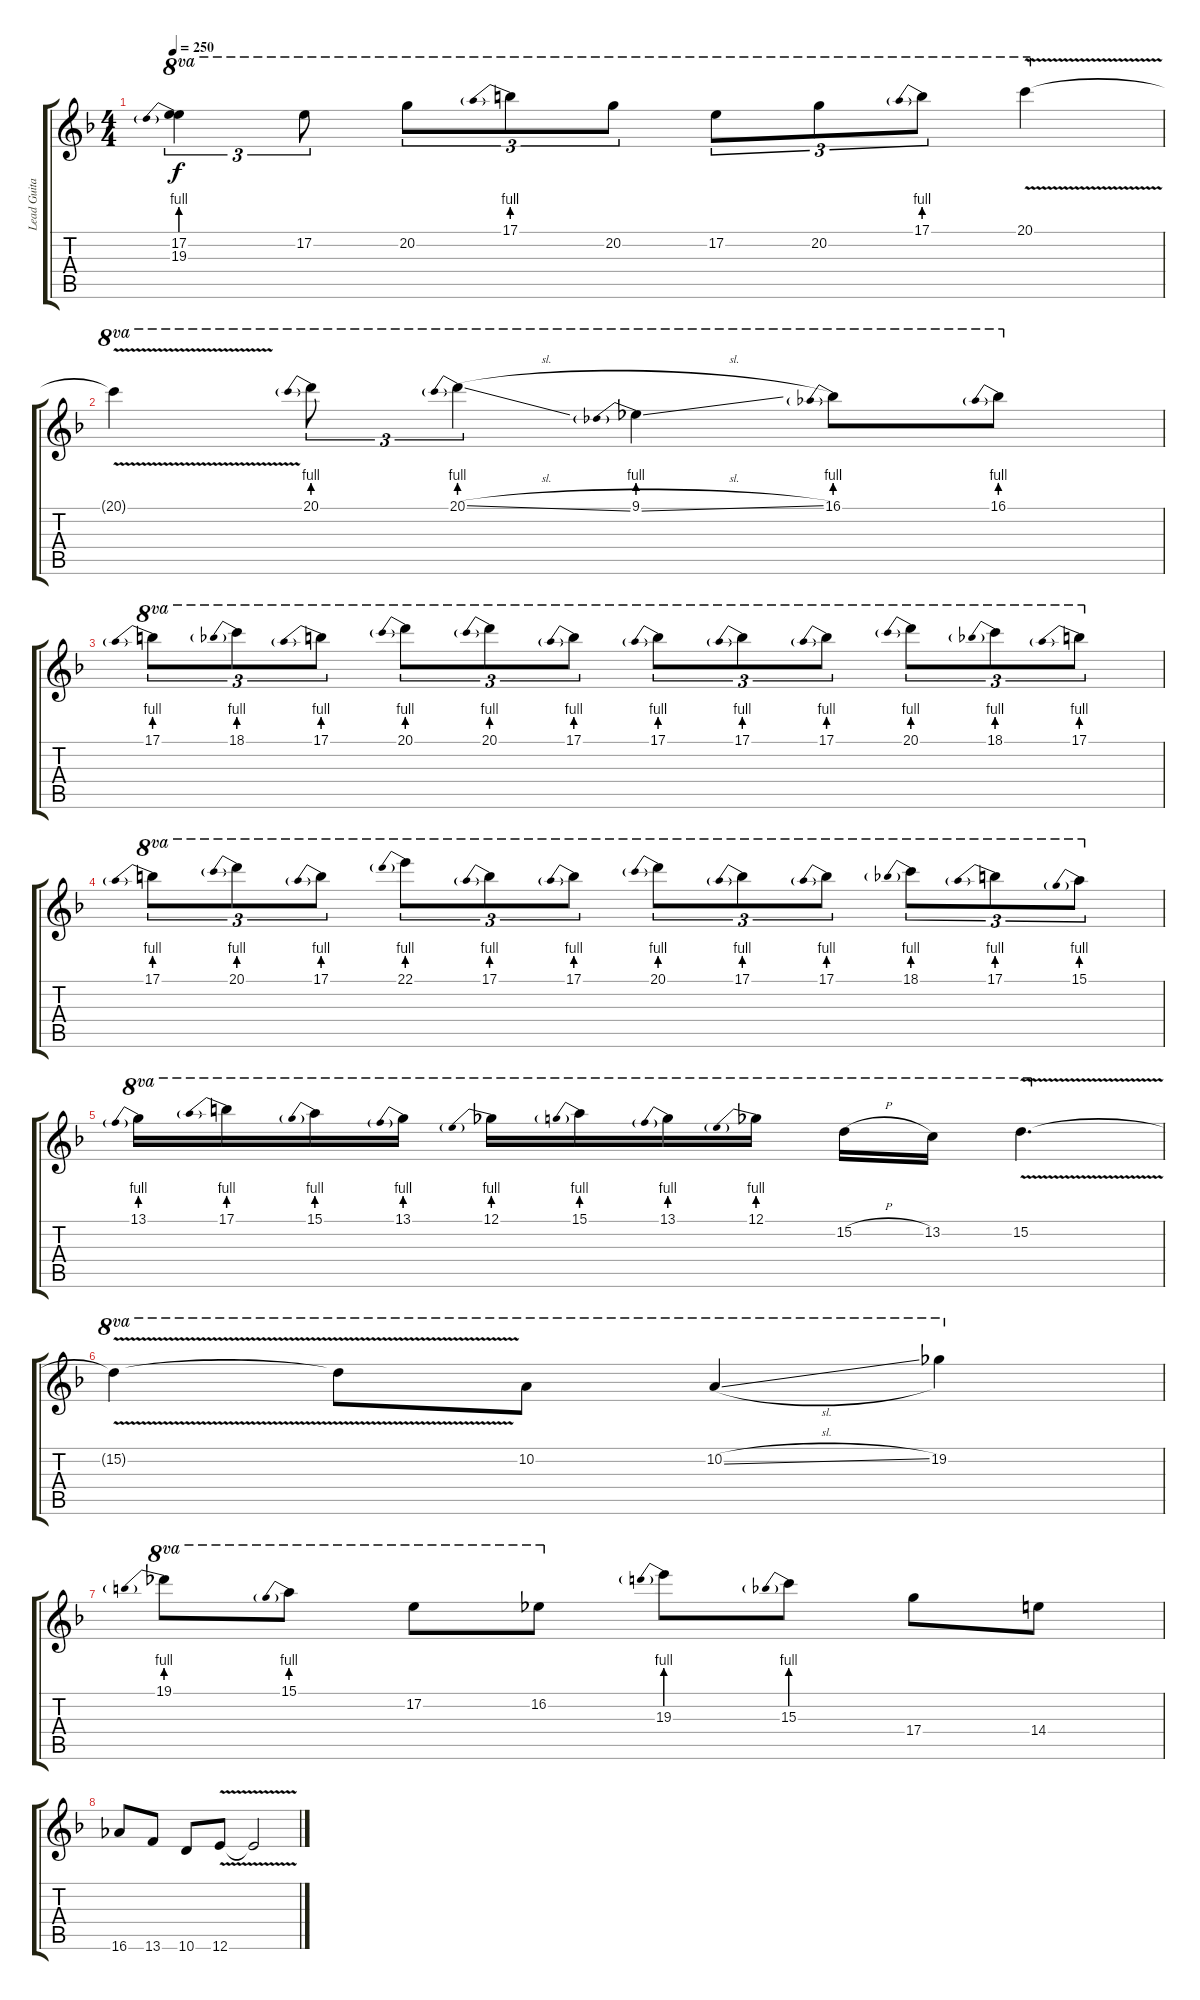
\track ("Lead Guitar" "Lead Guita") {instrument distortionguitar}
\staff {score tabs}
\tuning (E4 B3 G3 D3 A2 E2) {hide}
\ts (4 4)
\tempo 250
\clef g2
\ks f
(17.2 19.3{be (prebend 0 4 60 4)}).4{tu (3 2) ot 8va dy f} 17.2.8{tu (3 2) ot 8va} 20.2.8{tu (3 2) ot 8va} 17.1{be (prebend 0 4 60 4)}.8{tu (3 2) ot 8va} 20.2.8{tu (3 2) ot 8va} 17.2.8{tu (3 2) ot 8va} 20.2.8{tu (3 2) ot 8va} 17.1{be (prebend 0 4 60 4)}.8{tu (3 2) ot 8va} 20.1{v}.4{ot 8va} |
20.1{v t}.4{ot 8va} 20.1{be (prebend 0 4 60 4)}.8{tu (3 2) ot 8va} 20.1{be (prebend 0 4 60 4) sl}.4{tu (3 2) ot 8va} 9.1{be (prebend 0 4 60 4) sl}.4{ot 8va} 16.1{be (prebend 0 4 60 4)}.8{ot 8va} 16.1{be (prebend 0 4 60 4)}.8{ot 8va} |
17.1{be (prebend 0 4 60 4)}.8{tu (3 2) ot 8va} 18.1{be (prebend 0 4 60 4)}.8{tu (3 2) ot 8va} 17.1{be (prebend 0 4 60 4)}.8{tu (3 2) ot 8va} 20.1{be (prebend 0 4 60 4)}.8{tu (3 2) ot 8va} 20.1{be (prebend 0 4 60 4)}.8{tu (3 2) ot 8va} 17.1{be (prebend 0 4 60 4)}.8{tu (3 2) ot 8va} 17.1{be (prebend 0 4 60 4)}.8{tu (3 2) ot 8va} 17.1{be (prebend 0 4 60 4)}.8{tu (3 2) ot 8va} 17.1{be (prebend 0 4 60 4)}.8{tu (3 2) ot 8va} 20.1{be (prebend 0 4 60 4)}.8{tu (3 2) ot 8va} 18.1{be (prebend 0 4 60 4)}.8{tu (3 2) ot 8va} 17.1{be (prebend 0 4 60 4)}.8{tu (3 2) ot 8va} |
17.1{be (prebend 0 4 60 4)}.8{tu (3 2) ot 8va} 20.1{be (prebend 0 4 60 4)}.8{tu (3 2) ot 8va} 17.1{be (prebend 0 4 60 4)}.8{tu (3 2) ot 8va} 22.1{be (prebend 0 4 60 4)}.8{tu (3 2) ot 8va} 17.1{be (prebend 0 4 60 4)}.8{tu (3 2) ot 8va} 17.1{be (prebend 0 4 60 4)}.8{tu (3 2) ot 8va} 20.1{be (prebend 0 4 60 4)}.8{tu (3 2) ot 8va} 17.1{be (prebend 0 4 60 4)}.8{tu (3 2) ot 8va} 17.1{be (prebend 0 4 60 4)}.8{tu (3 2) ot 8va} 18.1{be (prebend 0 4 60 4)}.8{tu (3 2) ot 8va} 17.1{be (prebend 0 4 60 4)}.8{tu (3 2) ot 8va} 15.1{be (prebend 0 4 60 4)}.8{tu (3 2) ot 8va} |
13.1{be (prebend 0 4 60 4)}.16{ot 8va} 17.1{be (prebend 0 4 60 4)}.16{ot 8va} 15.1{be (prebend 0 4 60 4)}.16{ot 8va} 13.1{be (prebend 0 4 60 4)}.16{ot 8va} 12.1{be (prebend 0 4 60 4)}.16{ot 8va} 15.1{be (prebend 0 4 60 4)}.16{ot 8va} 13.1{be (prebend 0 4 60 4)}.16{ot 8va} 12.1{be (prebend 0 4 60 4)}.16{ot 8va} 15.2{h}.16{ot 8va} 13.2.16{ot 8va} 15.2{v}.4{d ot 8va} |
15.2{v t}.4{ot 8va} 15.2{v t}.8{ot 8va} 10.2.8{ot 8va} 10.2{sl}.4{ot 8va} 19.2.4{ot 8va} |
19.1{be (prebend 0 4 60 4)}.8{ot 8va} 15.1{be (prebend 0 4 60 4)}.8{ot 8va} 17.2.8{ot 8va} 16.2.8{ot 8va} 19.3{be (prebend 0 4 60 4)}.8 15.3{be (prebend 0 4 60 4)}.8 17.4.8 14.4.8 |
16.6.8 13.6.8 10.6.8 12.6{v}.8 12.6{v t}.2
